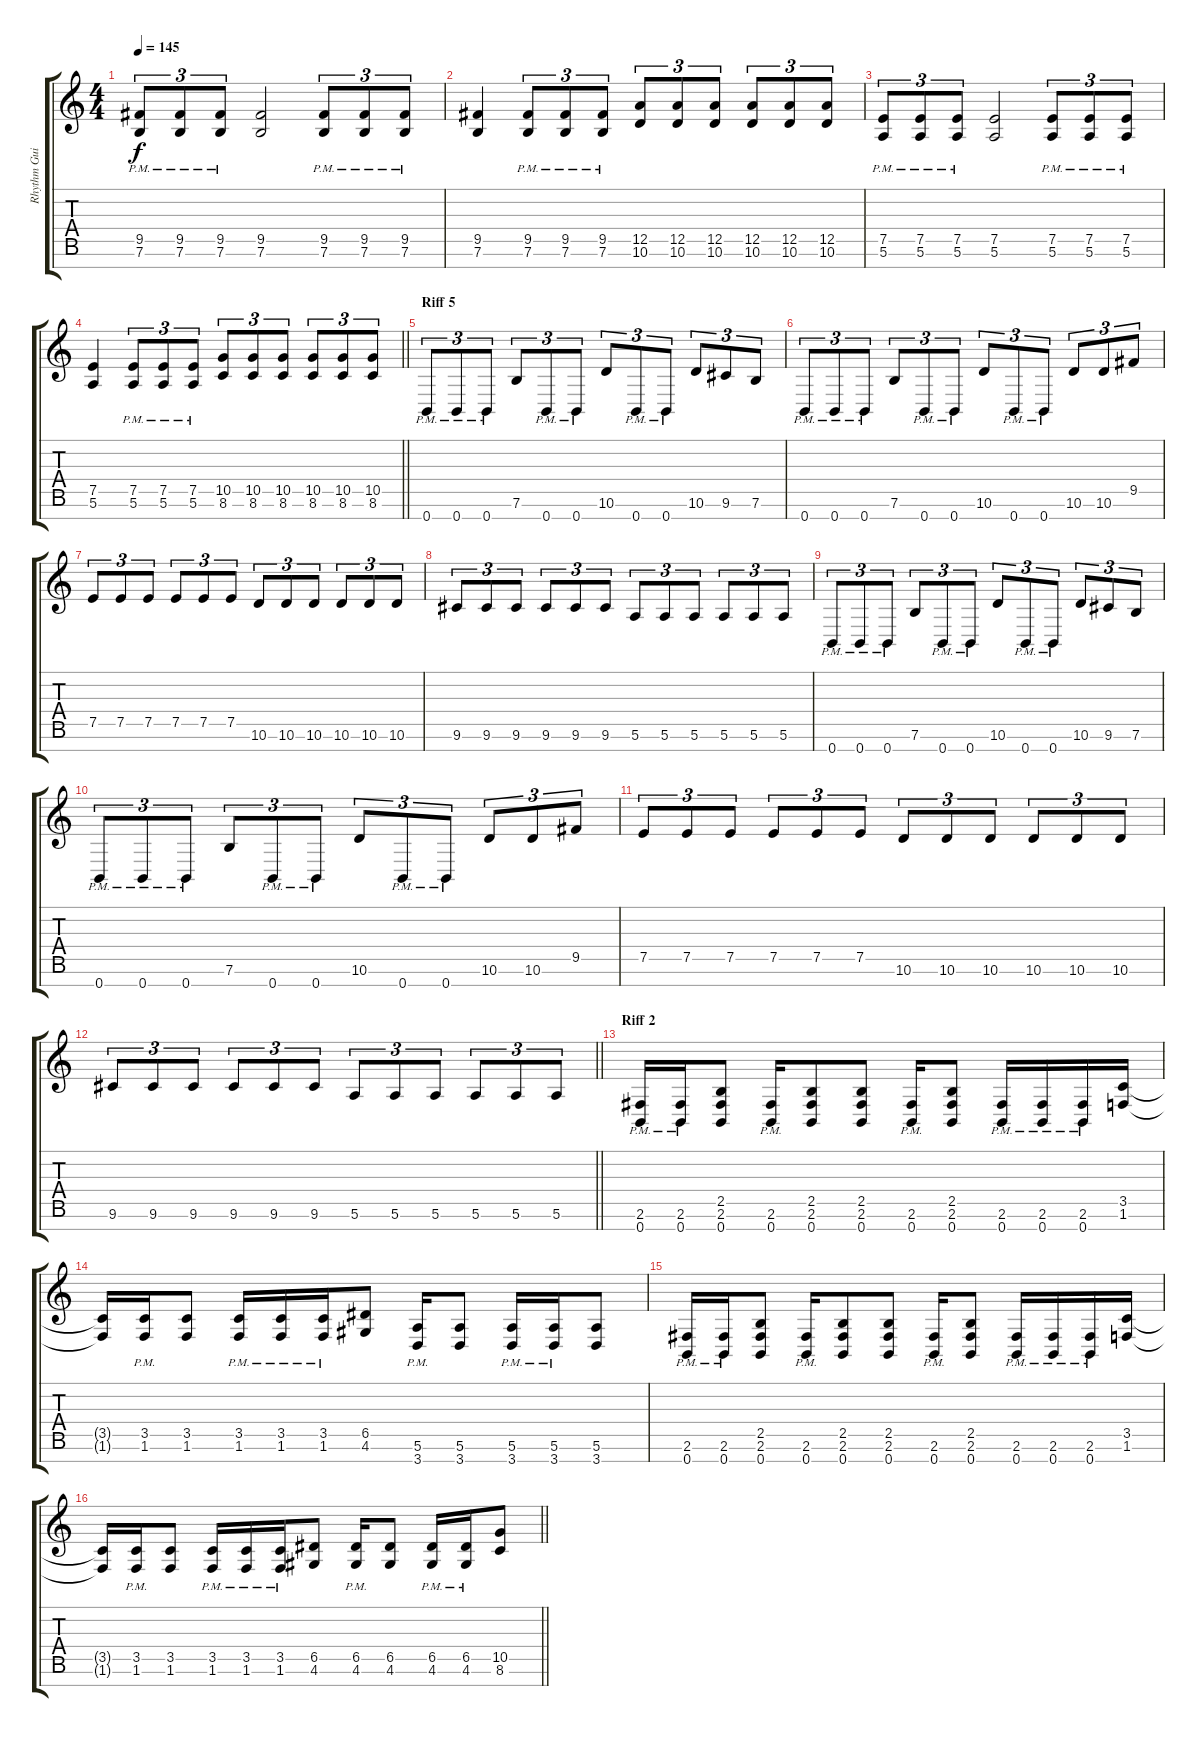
\track ("Rhythm Guitar 2" "Rhythm Gui") {instrument overdrivenguitar}
\staff {score tabs}
\tuning (E4 B3 G3 D3 A2 E2 B1) {hide}
\ts (4 4)
\tempo 145
\clef g2
\ks c
(9.5{pm} 7.6{pm}).8{tu (3 2) dy f} (9.5{pm} 7.6{pm}).8{tu (3 2)} (9.5{pm} 7.6{pm}).8{tu (3 2)} (9.5 7.6).2 (9.5{pm} 7.6{pm}).8{tu (3 2)} (9.5{pm} 7.6{pm}).8{tu (3 2)} (9.5{pm} 7.6{pm}).8{tu (3 2)} |
(9.5 7.6).4 (9.5{pm} 7.6{pm}).8{tu (3 2)} (9.5{pm} 7.6{pm}).8{tu (3 2)} (9.5{pm} 7.6{pm}).8{tu (3 2)} (12.5 10.6).8{tu (3 2)} (12.5 10.6).8{tu (3 2)} (12.5 10.6).8{tu (3 2)} (12.5 10.6).8{tu (3 2)} (12.5 10.6).8{tu (3 2)} (12.5 10.6).8{tu (3 2)} |
(7.5{pm} 5.6{pm}).8{tu (3 2)} (7.5{pm} 5.6{pm}).8{tu (3 2)} (7.5{pm} 5.6{pm}).8{tu (3 2)} (7.5 5.6).2 (7.5{pm} 5.6{pm}).8{tu (3 2)} (7.5{pm} 5.6{pm}).8{tu (3 2)} (7.5{pm} 5.6{pm}).8{tu (3 2)} |
\barLineRight lightlight
(7.5 5.6).4 (7.5{pm} 5.6{pm}).8{tu (3 2)} (7.5{pm} 5.6{pm}).8{tu (3 2)} (7.5{pm} 5.6{pm}).8{tu (3 2)} (10.5 8.6).8{tu (3 2)} (10.5 8.6).8{tu (3 2)} (10.5 8.6).8{tu (3 2)} (10.5 8.6).8{tu (3 2)} (10.5 8.6).8{tu (3 2)} (10.5 8.6).8{tu (3 2)} |
\section ("" "Riff 5")
0.7{pm}.8{tu (3 2)} 0.7{pm}.8{tu (3 2)} 0.7{pm}.8{tu (3 2)} 7.6.8{tu (3 2)} 0.7{pm}.8{tu (3 2)} 0.7{pm}.8{tu (3 2)} 10.6.8{tu (3 2)} 0.7{pm}.8{tu (3 2)} 0.7{pm}.8{tu (3 2)} 10.6.8{tu (3 2)} 9.6.8{tu (3 2)} 7.6.8{tu (3 2)} |
0.7{pm}.8{tu (3 2)} 0.7{pm}.8{tu (3 2)} 0.7{pm}.8{tu (3 2)} 7.6.8{tu (3 2)} 0.7{pm}.8{tu (3 2)} 0.7{pm}.8{tu (3 2)} 10.6.8{tu (3 2)} 0.7{pm}.8{tu (3 2)} 0.7{pm}.8{tu (3 2)} 10.6.8{tu (3 2)} 10.6.8{tu (3 2)} 9.5.8{tu (3 2)} |
7.5.8{tu (3 2)} 7.5.8{tu (3 2)} 7.5.8{tu (3 2)} 7.5.8{tu (3 2)} 7.5.8{tu (3 2)} 7.5.8{tu (3 2)} 10.6.8{tu (3 2)} 10.6.8{tu (3 2)} 10.6.8{tu (3 2)} 10.6.8{tu (3 2)} 10.6.8{tu (3 2)} 10.6.8{tu (3 2)} |
9.6.8{tu (3 2)} 9.6.8{tu (3 2)} 9.6.8{tu (3 2)} 9.6.8{tu (3 2)} 9.6.8{tu (3 2)} 9.6.8{tu (3 2)} 5.6.8{tu (3 2)} 5.6.8{tu (3 2)} 5.6.8{tu (3 2)} 5.6.8{tu (3 2)} 5.6.8{tu (3 2)} 5.6.8{tu (3 2)} |
0.7{pm}.8{tu (3 2)} 0.7{pm}.8{tu (3 2)} 0.7{pm}.8{tu (3 2)} 7.6.8{tu (3 2)} 0.7{pm}.8{tu (3 2)} 0.7{pm}.8{tu (3 2)} 10.6.8{tu (3 2)} 0.7{pm}.8{tu (3 2)} 0.7{pm}.8{tu (3 2)} 10.6.8{tu (3 2)} 9.6.8{tu (3 2)} 7.6.8{tu (3 2)} |
0.7{pm}.8{tu (3 2)} 0.7{pm}.8{tu (3 2)} 0.7{pm}.8{tu (3 2)} 7.6.8{tu (3 2)} 0.7{pm}.8{tu (3 2)} 0.7{pm}.8{tu (3 2)} 10.6.8{tu (3 2)} 0.7{pm}.8{tu (3 2)} 0.7{pm}.8{tu (3 2)} 10.6.8{tu (3 2)} 10.6.8{tu (3 2)} 9.5.8{tu (3 2)} |
7.5.8{tu (3 2)} 7.5.8{tu (3 2)} 7.5.8{tu (3 2)} 7.5.8{tu (3 2)} 7.5.8{tu (3 2)} 7.5.8{tu (3 2)} 10.6.8{tu (3 2)} 10.6.8{tu (3 2)} 10.6.8{tu (3 2)} 10.6.8{tu (3 2)} 10.6.8{tu (3 2)} 10.6.8{tu (3 2)} |
\barLineRight lightlight
9.6.8{tu (3 2)} 9.6.8{tu (3 2)} 9.6.8{tu (3 2)} 9.6.8{tu (3 2)} 9.6.8{tu (3 2)} 9.6.8{tu (3 2)} 5.6.8{tu (3 2)} 5.6.8{tu (3 2)} 5.6.8{tu (3 2)} 5.6.8{tu (3 2)} 5.6.8{tu (3 2)} 5.6.8{tu (3 2)} |
\section ("" "Riff 2")
(2.6{pm} 0.7{pm}).16 (2.6{pm} 0.7{pm}).16 (2.5 2.6 0.7).8 (2.6{pm} 0.7{pm}).16 (2.5 2.6 0.7).8 (2.5 2.6 0.7).8 (2.6{pm} 0.7{pm}).16 (2.5 2.6 0.7).8 (2.6{pm} 0.7{pm}).16 (2.6{pm} 0.7{pm}).16 (2.6{pm} 0.7{pm}).16 (3.5 1.6).16 |
(3.5{t} 1.6{t}).16 (3.5{pm} 1.6{pm}).16 (3.5 1.6).8 (3.5{pm} 1.6{pm}).16 (3.5{pm} 1.6{pm}).16 (3.5{pm} 1.6{pm}).16 (6.5 4.6).8 (5.6{pm} 3.7{pm}).16 (5.6 3.7).8 (5.6{pm} 3.7{pm}).16 (5.6{pm} 3.7{pm}).16 (5.6 3.7).8 |
(2.6{pm} 0.7{pm}).16 (2.6{pm} 0.7{pm}).16 (2.5 2.6 0.7).8 (2.6{pm} 0.7{pm}).16 (2.5 2.6 0.7).8 (2.5 2.6 0.7).8 (2.6{pm} 0.7{pm}).16 (2.5 2.6 0.7).8 (2.6{pm} 0.7{pm}).16 (2.6{pm} 0.7{pm}).16 (2.6{pm} 0.7{pm}).16 (3.5 1.6).16 |
\barLineRight lightlight
(3.5{t} 1.6{t}).16 (3.5{pm} 1.6{pm}).16 (3.5 1.6).8 (3.5{pm} 1.6{pm}).16 (3.5{pm} 1.6{pm}).16 (3.5{pm} 1.6{pm}).16 (6.5 4.6).8 (6.5{pm} 4.6{pm}).16 (6.5 4.6).8 (6.5 4.6{pm}).16 (6.5 4.6{pm}).16 (10.5 8.6).8
